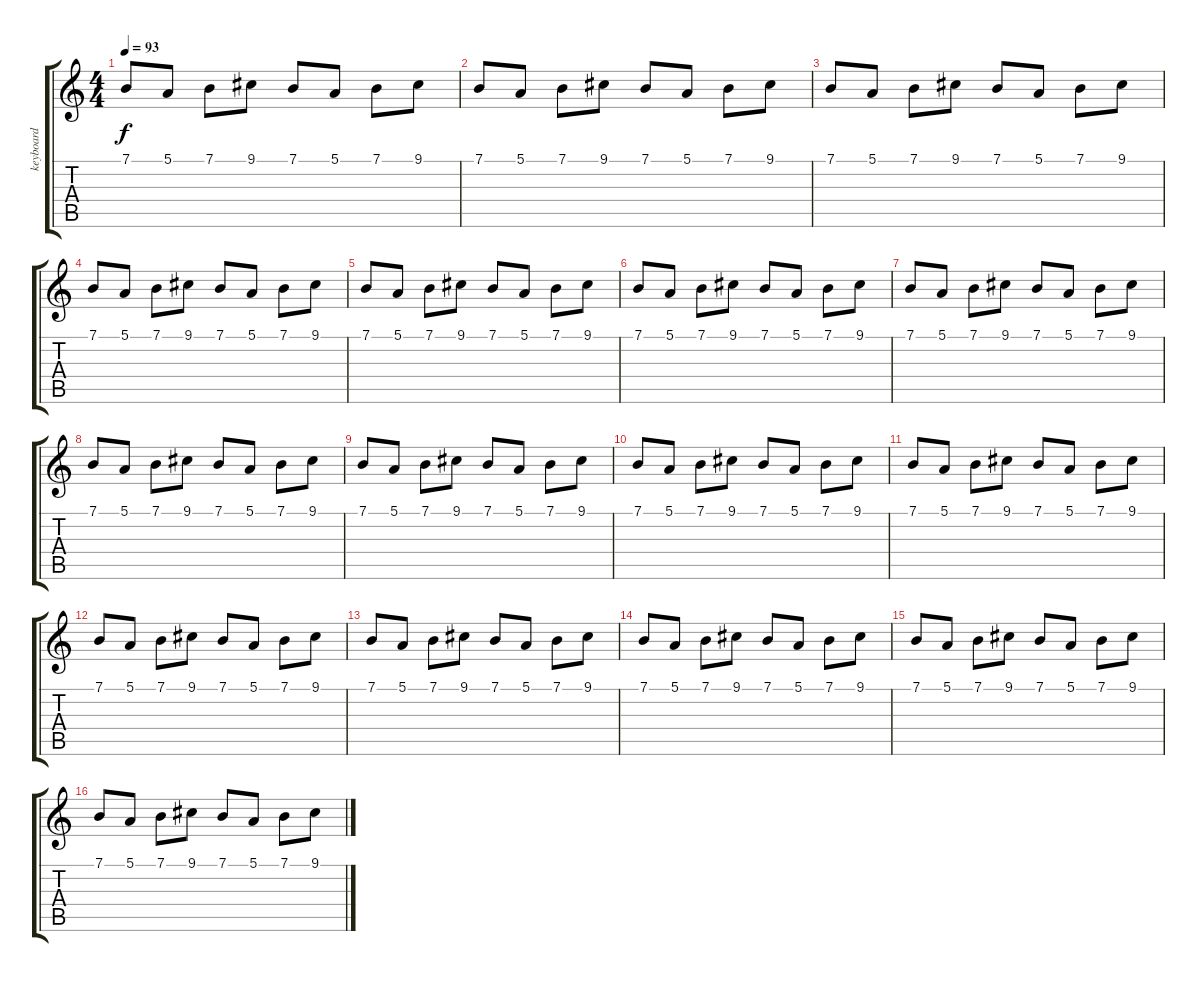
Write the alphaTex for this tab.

\track ("keyboard" "keyboard") {instrument vibraphone}
\staff {score tabs}
\tuning (E4 B3 G3 D3 A2 E2) {hide}
\ts (4 4)
\tempo 93
\clef g2
\ks c
7.1.8{dy f} 5.1.8 7.1.8 9.1.8 7.1.8 5.1.8 7.1.8 9.1.8 |
7.1.8 5.1.8 7.1.8 9.1.8 7.1.8 5.1.8 7.1.8 9.1.8 |
7.1.8 5.1.8 7.1.8 9.1.8 7.1.8 5.1.8 7.1.8 9.1.8 |
7.1.8 5.1.8 7.1.8 9.1.8 7.1.8 5.1.8 7.1.8 9.1.8 |
7.1.8{volume 14 instrument musicbox} 5.1.8 7.1.8 9.1.8 7.1.8 5.1.8 7.1.8 9.1.8 |
7.1.8 5.1.8 7.1.8 9.1.8 7.1.8 5.1.8 7.1.8 9.1.8 |
7.1.8 5.1.8 7.1.8 9.1.8 7.1.8 5.1.8 7.1.8 9.1.8 |
7.1.8 5.1.8 7.1.8 9.1.8 7.1.8 5.1.8 7.1.8 9.1.8 |
7.1.8 5.1.8 7.1.8 9.1.8 7.1.8 5.1.8 7.1.8 9.1.8 |
7.1.8 5.1.8 7.1.8 9.1.8 7.1.8 5.1.8 7.1.8 9.1.8 |
7.1.8 5.1.8 7.1.8 9.1.8 7.1.8 5.1.8 7.1.8 9.1.8 |
7.1.8 5.1.8 7.1.8 9.1.8 7.1.8 5.1.8 7.1.8 9.1.8 |
7.1.8{volume 14 instrument musicbox} 5.1.8 7.1.8 9.1.8 7.1.8 5.1.8 7.1.8 9.1.8 |
7.1.8 5.1.8 7.1.8 9.1.8 7.1.8 5.1.8 7.1.8 9.1.8 |
7.1.8 5.1.8 7.1.8 9.1.8 7.1.8 5.1.8 7.1.8 9.1.8 |
7.1.8 5.1.8 7.1.8 9.1.8 7.1.8 5.1.8 7.1.8 9.1.8
